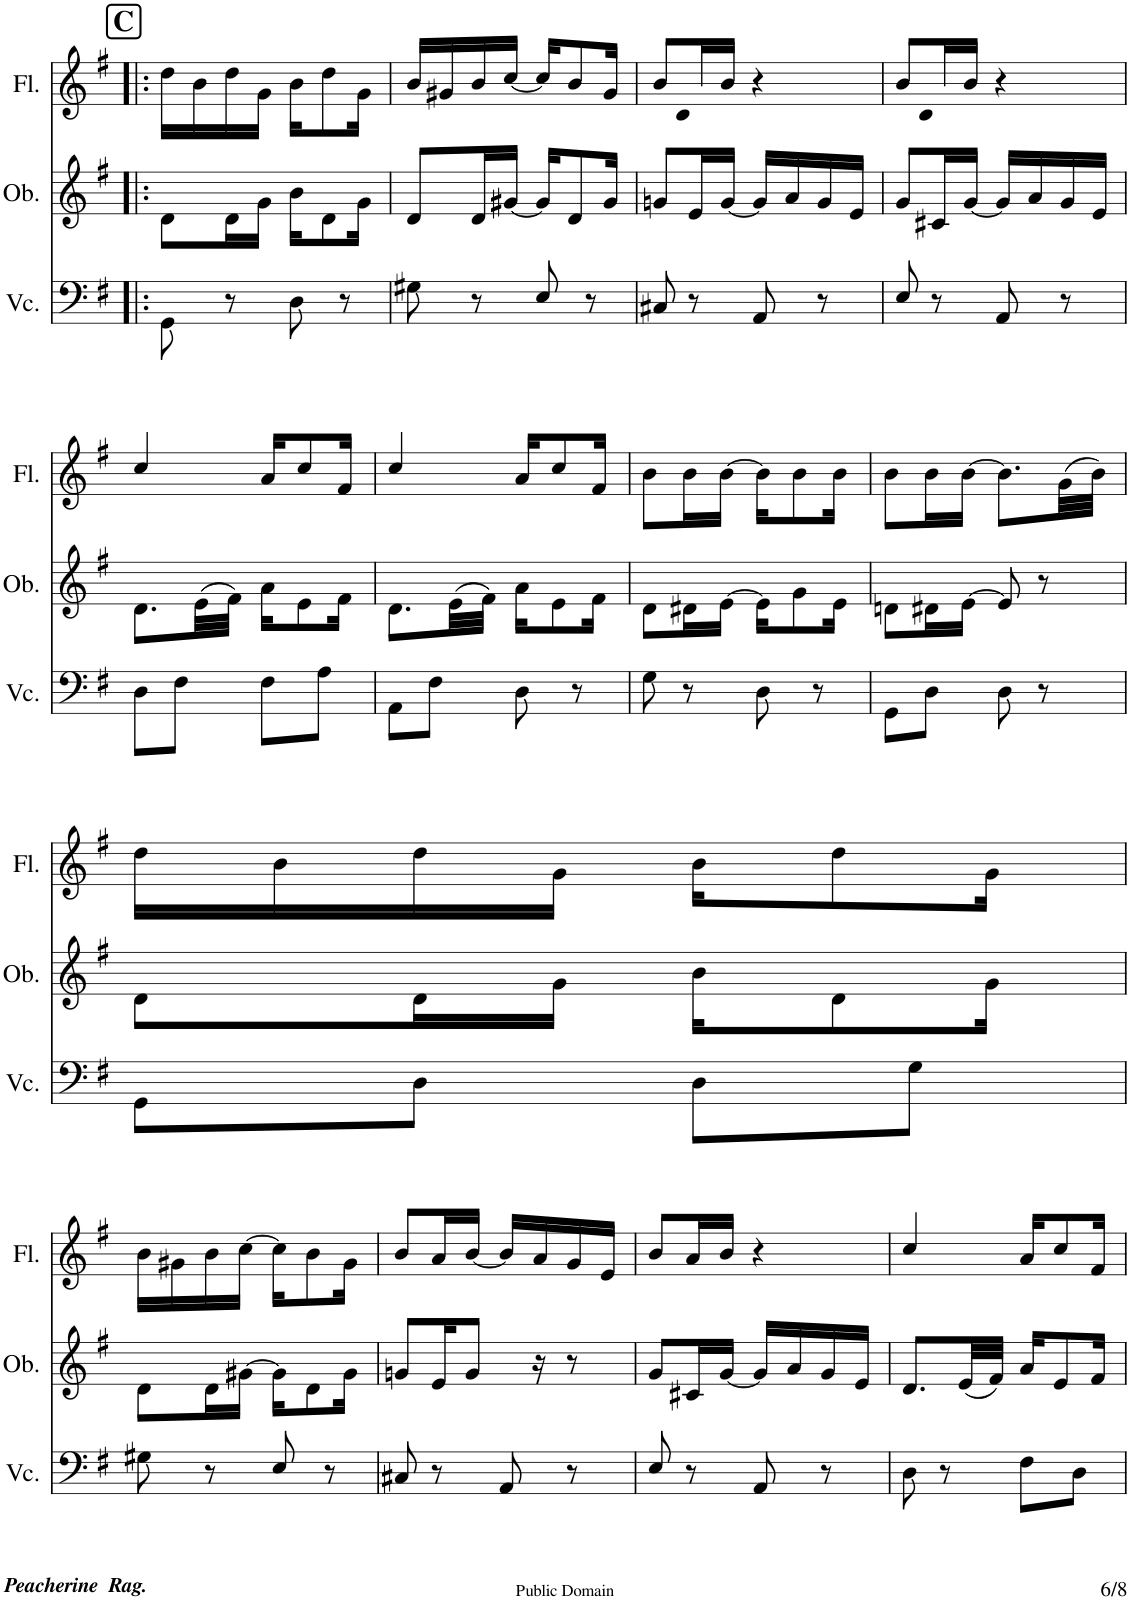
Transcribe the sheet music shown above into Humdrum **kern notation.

**kern	**kern	**kern
*part3	*part2	*part1
*staff3	*staff2	*staff1
*I"Violoncello	*I"Oboe	*I"Flute
*I'Vc.	*I'Ob.	*I'Fl.
!!LO:PB:g=z
*clefF4	*clefG2	*clefG2
*k[f#]	*k[f#]	*k[f#]
*G:	*G:	*G:
*M2/4	*M2/4	*M2/4
!!LO:REH:place=s1:a:B:cj:fs=14:t=C
=55!|:	=55!|:	=55!|:
8GG\	8d\L	16dd\LL
.	.	16b\
8r	16d\L	16dd\
.	16g\JJ	16g\JJ
8D\	16b\KL	16b\KL
.	8d\	8dd\
8r	.	.
.	16g\Jk	16g\Jk
=56	=56	=56
8G#X\	8d/L	16b/LL
.	.	16g#X/
8r	16d/L	16b/
.	[16g#X/JJ	[16cc/JJ
8E/	16g#/KL]	16cc/KL]
.	8d/	8b/
8r	.	.
.	16g#/Jk	16g#/Jk
=57	=57	=57
8C#X/	8gn/L	8b/L
8r	16e/L	16a/L
.	[16g/JJ	16b/JJ
8AA/	16g/LL]	4r
.	16a/	.
8r	16g/	.
.	16e/JJ	.
=58	=58	=58
8E/	8g/L	8b/L
8r	16c#X/L	16a/L
.	[16g/JJ	16b/JJ
8AA/	16g/LL]	4r
.	16a/	.
8r	16g/	.
.	16e/JJ	.
!!LO:LB:g=z
=59	=59	=59
8D\L	8.d\L	4cc/
8F#\J	.	.
.	(32e\LL	.
.	32f#\JJJ)	.
8F#\L	16a\KL	16a/KL
.	8e\	8cc/
8A\J	.	.
.	16f#\Jk	16f#/Jk
=60	=60	=60
8AA\L	8.d\L	4cc/
8F#\J	.	.
.	(32e\LL	.
.	32f#\JJJ)	.
8D\	16a\KL	16a/KL
.	8e\	8cc/
8r	.	.
.	16f#\Jk	16f#/Jk
=61	=61	=61
8G\	8d\L	8b\L
8r	16d#X\L	16b\L
.	[16e\JJ	[16b\JJ
8D\	16e\KL]	16b\KL]
.	8g\	8b\
8r	.	.
.	16e\Jk	16b\Jk
=62	=62	=62
8GG\L	8dn\L	8b\L
8D\J	16d#X\L	16b\L
.	[16e\JJ	[16b\JJ
8D\	8e/]	8.b\L]
8r	8r	.
.	.	(32g\LL
.	.	32b\JJJ)
!!LO:LB:g=z
=63	=63	=63
8GG\L	8d\L	16dd\LL
.	.	16b\
8D\J	16d\L	16dd\
.	16g\JJ	16g\JJ
8D\L	16b\KL	16b\KL
.	8d\	8dd\
8G\J	.	.
.	16g\Jk	16g\Jk
!!LO:LB:g=z
=64	=64	=64
8G#X\	8d\L	16b\LL
.	.	16g#X\
8r	16d\L	16b\
.	[16g#X\JJ	[16cc\JJ
8E/	16g#\KL]	16cc\KL]
.	8d\	8b\
8r	.	.
.	16g#\Jk	16g#\Jk
=65	=65	=65
8C#X/	8gn/L	8b/L
8r	16e/K	16a/L
.	8g/J	[16b/JJ
8AA/	.	16b/LL]
.	16r	16a/
8r	8r	16g/
.	.	16e/JJ
=66	=66	=66
8E/	8g/L	8b/L
8r	16c#X/L	16a/L
.	[16g/JJ	16b/JJ
8AA/	16g/LL]	4r
.	16a/	.
8r	16g/	.
.	16e/JJ	.
=67	=67	=67
8D\	8.d/L	4cc/
8r	.	.
.	(32e/LL	.
.	32f#/JJJ)	.
8F#\L	16a/KL	16a/KL
.	8e/	8cc/
8D\J	.	.
.	16f#/Jk	16f#/Jk
=	=	=
*-	*-	*-
